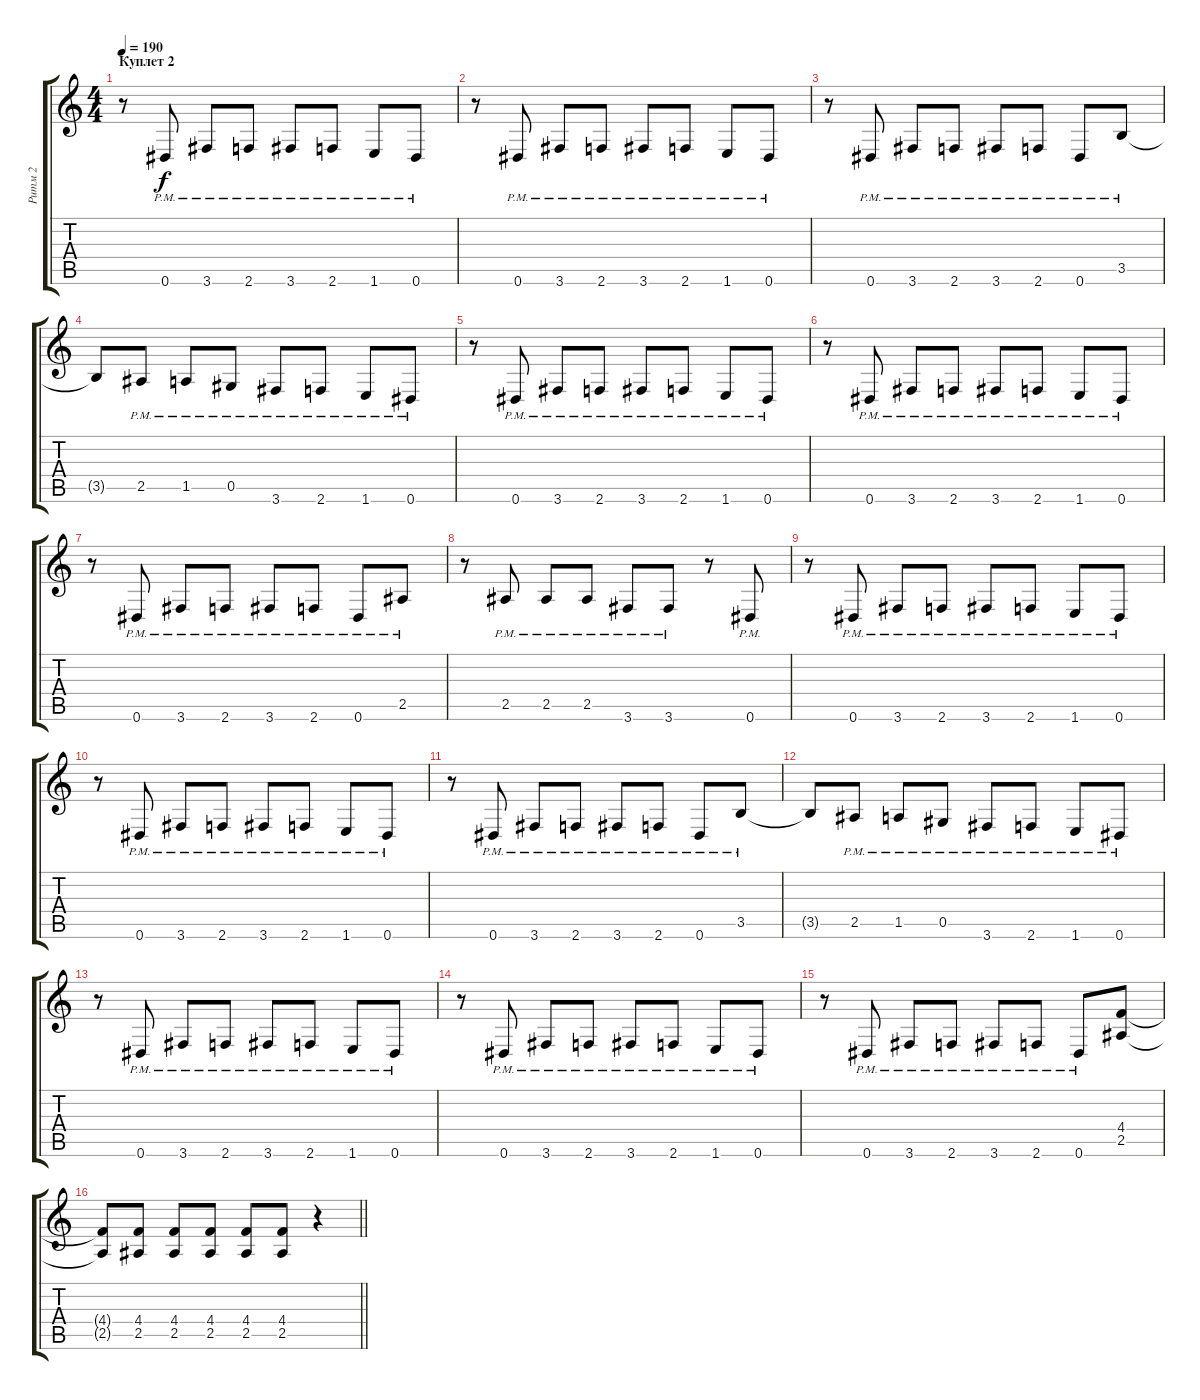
\track ("Ритм 2" "Ритм 2") {instrument distortionguitar}
\staff {score tabs}
\tuning (Eb4 Bb3 Gb3 Db3 Ab2 Eb2) {hide}
\ts (4 4)
\section ("" "Куплет 2")
\tempo 190
\clef g2
\ks c
r.8{dy f} 0.6{pm}.8 3.6{pm}.8 2.6{pm}.8 3.6{pm}.8 2.6{pm}.8 1.6{pm}.8 0.6{pm}.8 |
r.8 0.6{pm}.8 3.6{pm}.8 2.6{pm}.8 3.6{pm}.8 2.6{pm}.8 1.6{pm}.8 0.6{pm}.8 |
r.8 0.6{pm}.8 3.6{pm}.8 2.6{pm}.8 3.6{pm}.8 2.6{pm}.8 0.6{pm}.8 3.5{pm}.8 |
3.5{t}.8 2.5{pm}.8 1.5{pm}.8 0.5{pm}.8 3.6{pm}.8 2.6{pm}.8 1.6{pm}.8 0.6{pm}.8 |
r.8 0.6{pm}.8 3.6{pm}.8 2.6{pm}.8 3.6{pm}.8 2.6{pm}.8 1.6{pm}.8 0.6{pm}.8 |
r.8 0.6{pm}.8 3.6{pm}.8 2.6{pm}.8 3.6{pm}.8 2.6{pm}.8 1.6{pm}.8 0.6{pm}.8 |
r.8 0.6{pm}.8 3.6{pm}.8 2.6{pm}.8 3.6{pm}.8 2.6{pm}.8 0.6{pm}.8 2.5{pm}.8 |
r.8 2.5{pm}.8 2.5{pm}.8 2.5{pm}.8 3.6{pm}.8 3.6{pm}.8 r.8 0.6{pm}.8 |
r.8 0.6{pm}.8 3.6{pm}.8 2.6{pm}.8 3.6{pm}.8 2.6{pm}.8 1.6{pm}.8 0.6{pm}.8 |
r.8 0.6{pm}.8 3.6{pm}.8 2.6{pm}.8 3.6{pm}.8 2.6{pm}.8 1.6{pm}.8 0.6{pm}.8 |
r.8 0.6{pm}.8 3.6{pm}.8 2.6{pm}.8 3.6{pm}.8 2.6{pm}.8 0.6{pm}.8 3.5{pm}.8 |
3.5{t}.8 2.5{pm}.8 1.5{pm}.8 0.5{pm}.8 3.6{pm}.8 2.6{pm}.8 1.6{pm}.8 0.6{pm}.8 |
r.8 0.6{pm}.8 3.6{pm}.8 2.6{pm}.8 3.6{pm}.8 2.6{pm}.8 1.6{pm}.8 0.6{pm}.8 |
r.8 0.6{pm}.8 3.6{pm}.8 2.6{pm}.8 3.6{pm}.8 2.6{pm}.8 1.6{pm}.8 0.6{pm}.8 |
r.8 0.6{pm}.8 3.6{pm}.8 2.6{pm}.8 3.6{pm}.8 2.6{pm}.8 0.6{pm}.8 (4.4 2.5).8 |
\barLineRight lightlight
(4.4{t} 2.5{t}).8 (4.4 2.5).8 (4.4 2.5).8 (4.4 2.5).8 (4.4 2.5).8 (4.4 2.5).8 r.4
